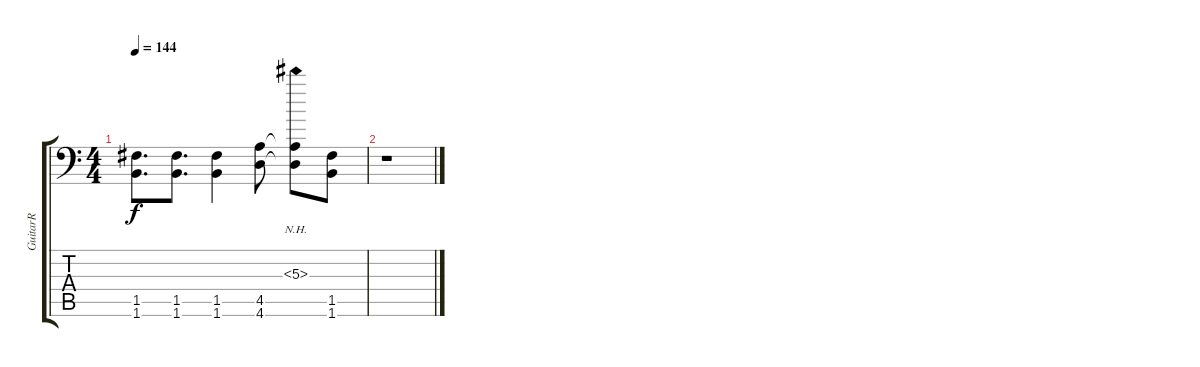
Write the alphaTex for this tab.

\track ("GuitarR" "GuitarR") {instrument distortionguitar}
\staff {score tabs}
\tuning (C4 G3 Eb3 Bb2 F2 Bb1) {hide}
\ts (4 4)
\tempo 144
\clef f4
\ks c
(1.5 1.6).8{d dy f} (1.5 1.6).8{d} (1.5 1.6).4 (4.5 4.6).8 (5.3{nh} 4.5{t} 4.6{t}).8 (1.5 1.6).8 |
r.1
